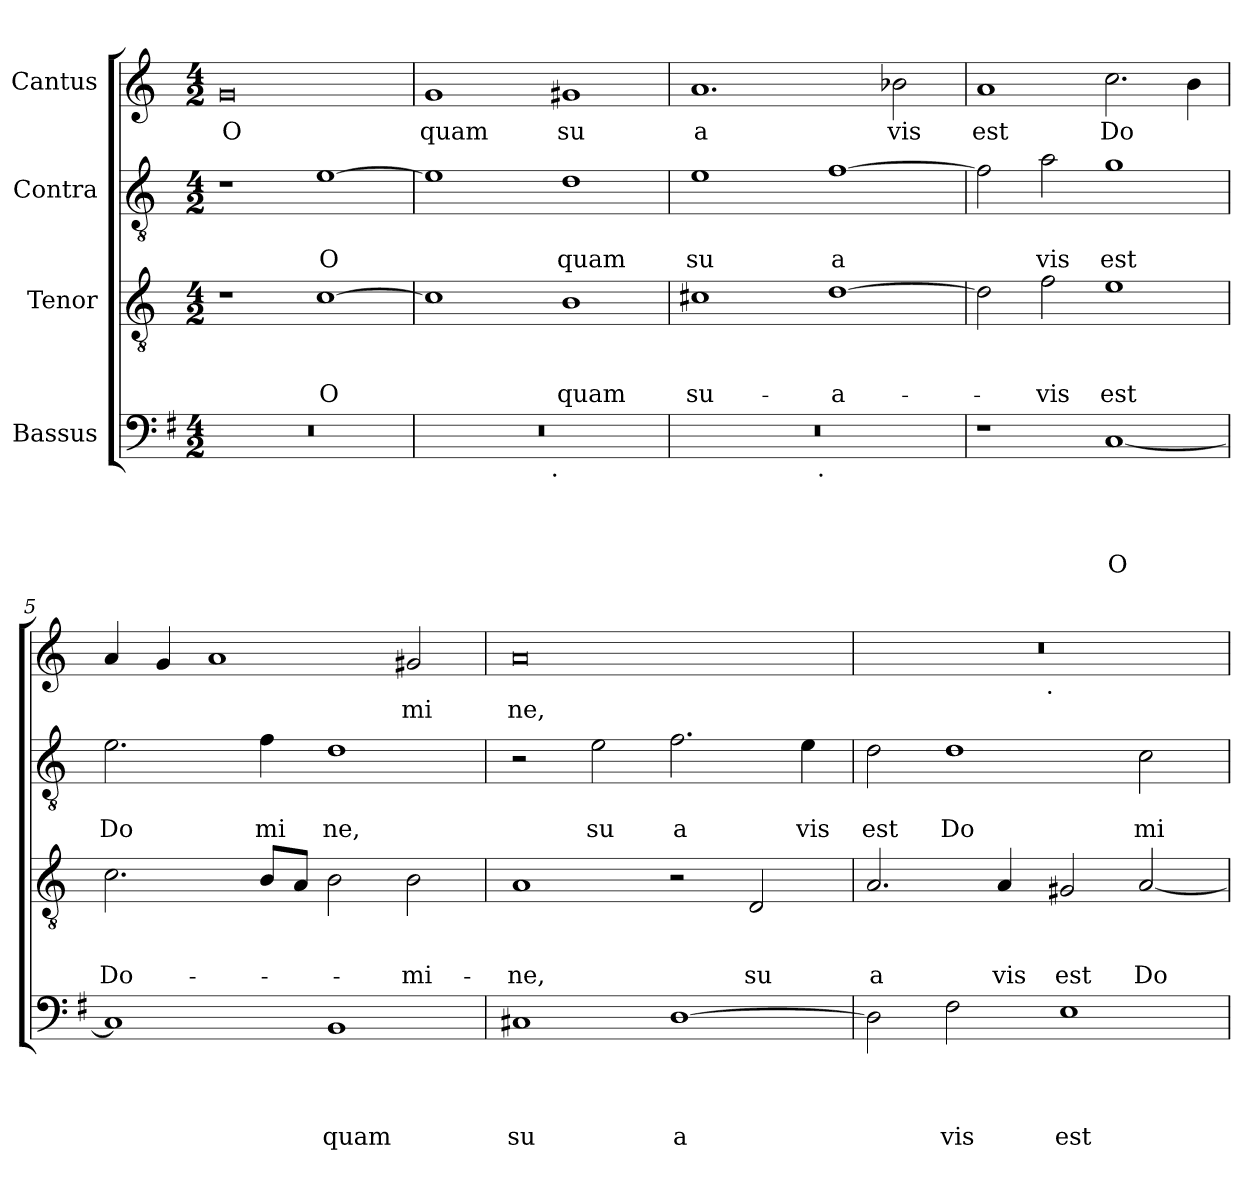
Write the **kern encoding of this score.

**kern	**text	**text	**text	**text	**kern	**text	**text	**text	**kern	**text	**text	**kern	**text
*part4	*part4	*part4	*part4	*part4	*part3	*part3	*part3	*part3	*part2	*part2	*part2	*part1	*part1
*staff4	*staff4	*staff4	*staff4	*staff4	*staff3	*staff3	*staff3	*staff3	*staff2	*staff2	*staff2	*staff1	*staff1
*I"Bassus	*	*	*	*	*I"Tenor	*	*	*	*I"Contra	*	*	*I"Cantus	*
*clefF4	*	*	*	*	*clefGv2	*	*	*	*clefGv2	*	*	*clefG2	*
*ITrd-3c-5	*	*	*	*	*	*	*	*	*	*	*	*	*
*k[]	*	*	*	*	*k[]	*	*	*	*k[]	*	*	*k[]	*
*C:	*	*	*	*	*C:	*	*	*	*C:	*	*	*C:	*
*M4/2	*	*	*	*	*M4/2	*	*	*	*M4/2	*	*	*M4/2	*
=1	=1	=1	=1	=1	=1	=1	=1	=1	=1	=1	=1	=1	=1
!	!	!	!	!	!	!	!	!	!	!	!	!	!LO:LY:b
0r	.	.	.	.	1r	.	.	.	1r	.	.	0g	O
!	!	!	!	!	!	!	!	!LO:LY:b	!	!	!LO:LY:b	!	!
.	.	.	.	.	[>1c	.	.	O	[>1e	.	O	.	.
=2	=2	=2	=2	=2	=2	=2	=2	=2	=2	=2	=2	=2	=2
!	!	!	!	!	!	!	!	!	!	!	!	!	!LO:LY:b
*^	*	*	*	*	*	*	*	*	*	*	*	*	*
0r	2ryy	.	.	.	.	1c]	.	.	.	1e]	.	.	1g	quam
.	4...ryy	.	.	.	.	.	.	.	.	.	.	.	.	.
!	!LO:TX:b:t=.	!	!	!	!	!	!	!	!	!	!	!	!	!
.	1ryy	.	.	.	.	.	.	.	.	.	.	.	.	.
!	!	!	!	!	!	!	!	!	!LO:LY:b	!	!	!LO:LY:b	!	!LO:LY:b
.	.	.	.	.	.	1B	.	.	quam	1d	.	quam	1g#X	su
.	32ryy	.	.	.	.	.	.	.	.	.	.	.	.	.
=3	=3	=3	=3	=3	=3	=3	=3	=3	=3	=3	=3	=3	=3	=3
!	!	!	!	!	!	!	!	!	!LO:LY:b	!	!	!LO:LY:b	!	!LO:LY:b
0r	2ryy	.	.	.	.	1c#X	.	.	su-	1e	.	su	1.a	a
.	4...ryy	.	.	.	.	.	.	.	.	.	.	.	.	.
!	!LO:TX:b:t=.	!	!	!	!	!	!	!	!	!	!	!	!	!
.	1ryy	.	.	.	.	.	.	.	.	.	.	.	.	.
!	!	!	!	!	!	!	!	!	!LO:LY:b:rj	!	!	!LO:LY:b:rj	!	!
.	.	.	.	.	.	[>1d	.	.	-a-	[>1f	.	a	.	.
!	!	!	!	!	!	!	!	!	!	!	!	!	!	!LO:LY:b
.	.	.	.	.	.	.	.	.	.	.	.	.	2b-X\	vis
.	32ryy	.	.	.	.	.	.	.	.	.	.	.	.	.
=4	=4	=4	=4	=4	=4	=4	=4	=4	=4	=4	=4	=4	=4	=4
!	!	!	!	!	!	!	!	!	!	!	!	!	!	!LO:LY:b
*v	*v	*	*	*	*	*	*	*	*	*	*	*	*	*
1r	.	.	.	.	2d\]	.	.	.	2f\]	.	.	1a	est
!	!	!	!	!	!	!	!	!LO:LY:b	!	!	!LO:LY:b	!	!
.	.	.	.	.	2f\	.	.	-vis	2a\	.	vis	.	.
!	!	!	!	!LO:LY:b	!	!	!	!LO:LY:b	!	!	!LO:LY:b	!	!LO:LY:b
[<1F	.	.	.	O	1e	.	.	est	1g	.	est	2.cc\	Do
.	.	.	.	.	.	.	.	.	.	.	.	4b\	.
=5	=5	=5	=5	=5	=5	=5	=5	=5	=5	=5	=5	=5	=5
!	!	!	!	!	!	!	!	!LO:LY:b	!	!	!LO:LY:b	!	!
1F]	.	.	.	.	2.c\	.	.	Do-	2.e\	.	Do	4a</	.
.	.	.	.	.	.	.	.	.	.	.	.	4g/	.
.	.	.	.	.	.	.	.	.	.	.	.	1a	.
!	!	!	!	!	!	!	!	!	!	!	!LO:LY:b	!	!
.	.	.	.	.	8B/L	.	.	.	4f\	.	mi	.	.
.	.	.	.	.	8A/J	.	.	.	.	.	.	.	.
!	!	!	!	!LO:LY:b	!	!	!	!	!	!	!LO:LY:b	!	!
1E	.	.	.	quam	2B\	.	.	.	1d	.	ne,	.	.
!	!	!	!	!	!	!	!	!LO:LY:b	!	!	!	!	!LO:LY:b
.	.	.	.	.	2B\	.	.	-mi-	.	.	.	2g#X/	mi
!!LO:LB:g=z
=6	=6	=6	=6	=6	=6	=6	=6	=6	=6	=6	=6	=6	=6
!	!	!	!	!LO:LY:b	!	!	!	!LO:LY:b	!	!	!	!	!LO:LY:b
1F#X	.	.	.	su	1A	.	.	-ne,	2r	.	.	0a	ne,
!	!	!	!	!	!	!	!	!	!	!	!LO:LY:b	!	!
.	.	.	.	.	.	.	.	.	2e\	.	su	.	.
!	!	!	!	!LO:LY:b:rj	!	!	!	!	!	!	!LO:LY:b	!	!
[>1G	.	.	.	a	2r	.	.	.	2.f\	.	a	.	.
!	!	!	!	!	!	!	!	!LO:LY:b	!	!	!	!	!
.	.	.	.	.	2D/	.	.	su	.	.	.	.	.
!	!	!	!	!	!	!	!	!	!	!	!LO:LY:b	!	!
.	.	.	.	.	.	.	.	.	4e\	.	vis	.	.
=7	=7	=7	=7	=7	=7	=7	=7	=7	=7	=7	=7	=7	=7
!	!	!	!	!	!	!	!	!LO:LY:b	!	!	!LO:LY:b	!	!
*	*	*	*	*	*	*	*	*	*	*	*	*^	*
2G\]	.	.	.	.	2.A/	.	.	a	2d\	.	est	0r	2ryy	.
!	!	!	!	!LO:LY:b	!	!	!	!	!	!	!LO:LY:b	!	!	!
2B\	.	.	.	vis	.	.	.	.	1d	.	Do	.	4...ryy	.
!	!	!	!	!	!	!	!	!LO:LY:b	!	!	!	!	!	!
.	.	.	.	.	4A/	.	.	vis	.	.	.	.	.	.
!	!	!	!	!	!	!	!	!	!	!	!	!	!LO:TX:b:t=.	!
.	.	.	.	.	.	.	.	.	.	.	.	.	1ryy	.
!	!	!	!	!LO:LY:b	!	!	!	!LO:LY:b	!	!	!	!	!	!
1A	.	.	.	est	2G#X/	.	.	est	.	.	.	.	.	.
!	!	!	!	!	!	!	!	!LO:LY:b	!	!	!LO:LY:b	!	!	!
.	.	.	.	.	[<2A/	.	.	Do	2c\	.	mi	.	.	.
.	.	.	.	.	.	.	.	.	.	.	.	.	32ryy	.
*	*	*	*	*	*	*	*	*	*	*	*	*v	*v	*
=	=	=	=	=	=	=	=	=	=	=	=	=	=
*-	*-	*-	*-	*-	*-	*-	*-	*-	*-	*-	*-	*-	*-
